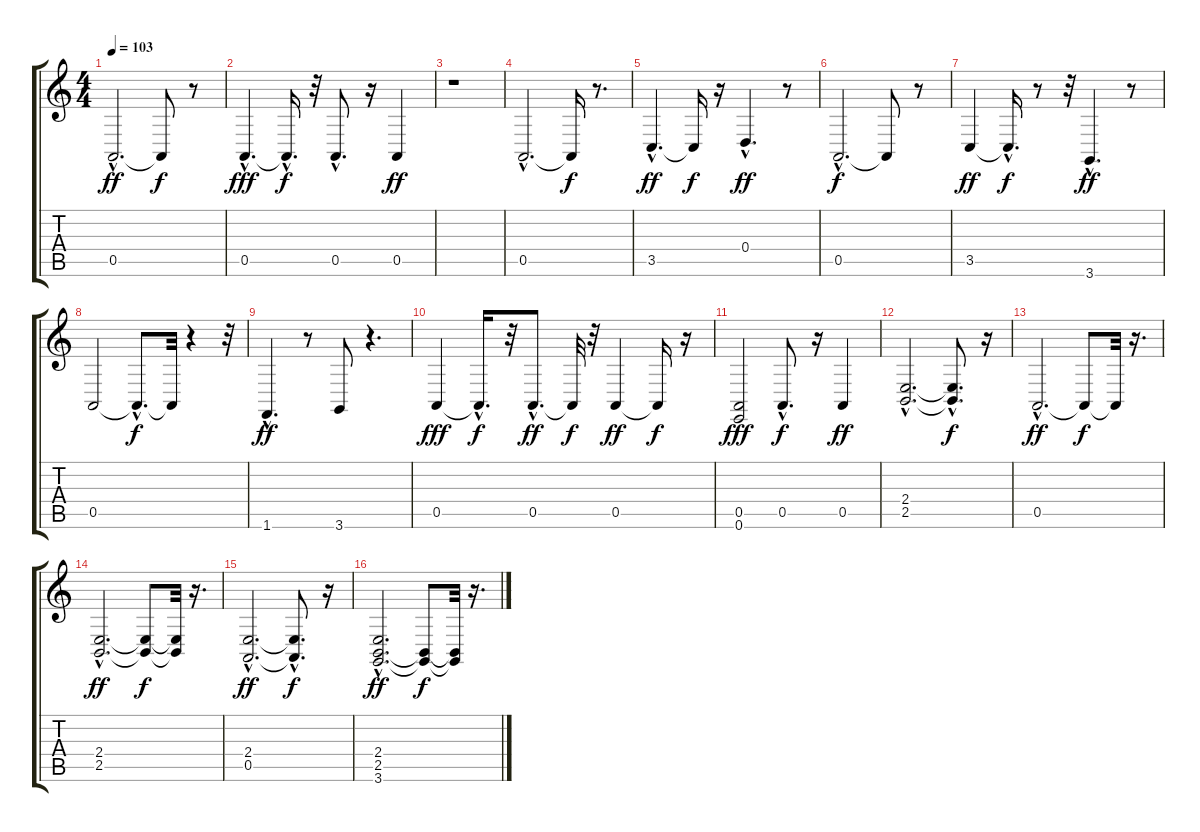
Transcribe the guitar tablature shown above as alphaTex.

\track "" {instrument clavinet}
\staff {score tabs}
\tuning (E4 B3 G3 D3 A2 E2) {hide}
\ts (4 4)
\tempo 103
\clef g2
\ks c
0.5{hac}.2{d dy ff} 0.5{t}.8{dy f} r.8 |
0.5{hac}.4{d dy fff} 0.5{hac t}.16{d dy f} r.32 0.5{hac}.8{d} r.16 0.5.4{dy ff} |
r.1 |
0.5{hac}.2{d} 0.5{t}.16{dy f} r.8{d} |
3.5{hac}.4{d dy ff} 3.5{t}.16{dy f} r.16 0.4{hac}.4{d dy ff} r.8 |
0.5{hac}.2{d dy f} 0.5{t}.8 r.8 |
3.5.4{dy ff} 3.5{hac t}.16{d dy f} r.8 r.32 3.6{hac}.4{d dy ff} r.8 |
0.5.2 0.5{hac t}.8{d dy f} 0.5{t}.32 r.4 r.32 |
1.6{hac}.4{d dy ff} r.8 3.6.8 r.4{d} |
0.5.4{dy fff} 0.5{hac t}.16{d dy f} r.32 0.5{hac}.8{d dy ff} 0.5{t}.32{dy f} r.32 0.5.4{dy ff} 0.5{t}.16{dy f} r.16 |
(0.5 0.6).2{dy fff} 0.5{hac}.8{d dy f} r.16 0.5.4{dy ff} |
(2.4{hac} 2.5{hac}).2{d} (2.4{t} 2.5{hac t}).8{d dy f} r.16 |
0.5{hac}.2{d dy ff} 0.5{t}.8{dy f} 0.5{t}.32 r.16{d} |
(2.4{hac} 2.5{hac}).2{d dy ff} (2.4{t} 2.5{t}).8{dy f} (2.4{t} 2.5{t}).32 r.16{d} |
(2.4{hac} 0.5{hac}).2{d dy ff} (2.4{hac t} 0.5{t}).8{d dy f} r.16 |
(2.4 2.5{hac} 3.6{hac}).2{d dy ff} (2.5{t} 3.6{t}).8{dy f} (2.5{t} 3.6{t}).32 r.16{d}
